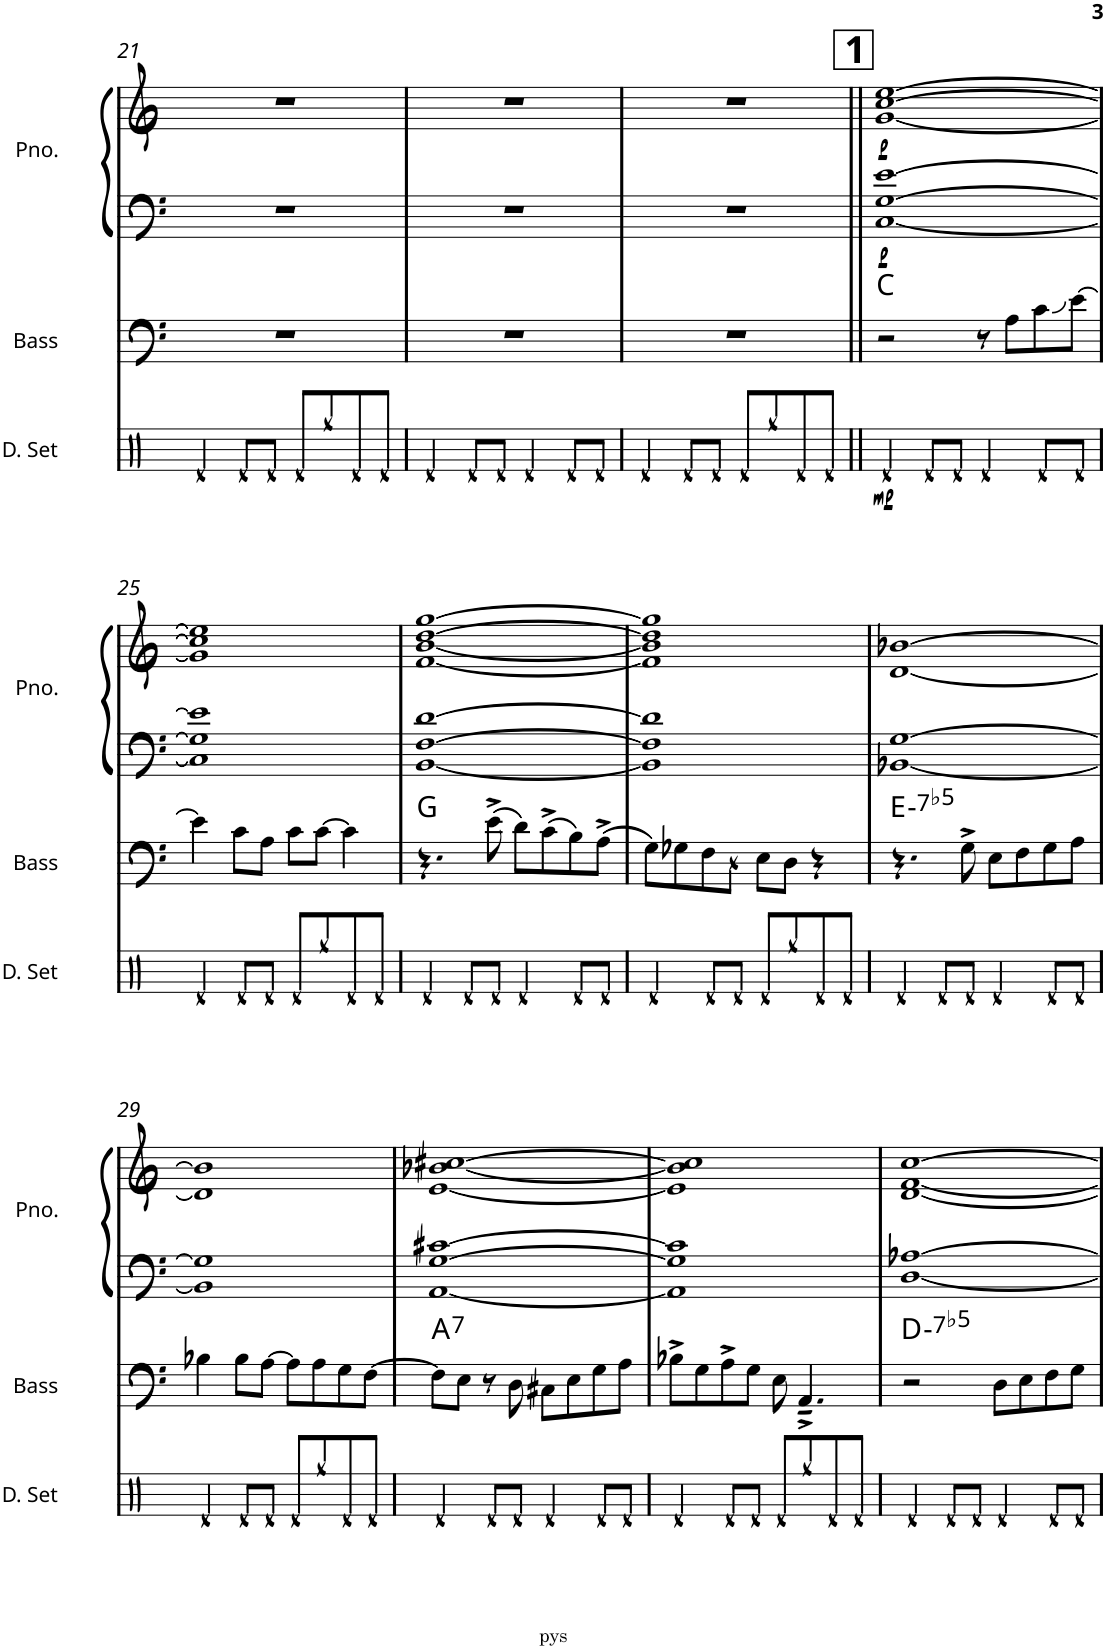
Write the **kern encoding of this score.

**kern	**dynam	**kern	**harte	**kern	**kern	**dynam
*part3	*part3	*part2	*part2	*part1	*part1	*part1
*staff4	*staff4	*staff3	*	*staff2	*staff1	*staff1/2
*I"Drumset	*	*I"Acoustic Bass	*	*I"Piano	*	*
*I'D. Set	*	*I'Bass	*	*I'Pno.	*	*
!!LO:PB:g=z
*clefX	*	*clefF4	*	*clefF4	*clefG2	*
*	*	*Trd7c12	*	*	*	*
*k[]	*	*k[]	*	*k[]	*k[]	*
*M4/4	*	*M4/4	*	*M4/4	*M4/4	*
=21	=21	=21	=21	=21	=21	=21
4Rd/	.	1r	.	1r	1r	.
8Rd/L	.	.	.	.	.	.
8Rd/J	.	.	.	.	.	.
8Rd/L	.	.	.	.	.	.
8Rgg/	.	.	.	.	.	.
8Rd/	.	.	.	.	.	.
8Rd/J	.	.	.	.	.	.
=22	=22	=22	=22	=22	=22	=22
4Rd/	.	1r	.	1r	1r	.
8Rd/L	.	.	.	.	.	.
8Rd/J	.	.	.	.	.	.
4Rd/	.	.	.	.	.	.
8Rd/L	.	.	.	.	.	.
8Rd/J	.	.	.	.	.	.
=23	=23	=23	=23	=23	=23	=23
4Rd/	.	1r	.	1r	1r	.
8Rd/L	.	.	.	.	.	.
8Rd/J	.	.	.	.	.	.
8Rd/L	.	.	.	.	.	.
8Rgg/	.	.	.	.	.	.
8Rd/	.	.	.	.	.	.
8Rd/J	.	.	.	.	.	.
!!LO:REH:place=s1:a:B:cj:fs=18:t=1
=24||	=24||	=24||	=24||	=24||	=24||	=24||
!	!LO:DY:b	!	!	!	!	!LO:DY:b=2
!	!	!	!	!	!	!LO:DY:n=1:b
4Rd/	mp	2r	C:maj	[1C [1G [1e	[1g [1cc [1ee	p p
8Rd/L	.	.	.	.	.	.
8Rd/J	.	.	.	.	.	.
4Rd/	.	8r	.	.	.	.
.	.	8A\L	.	.	.	.
8Rd/L	.	8c\	.	.	.	.
8Rd/J	.	[8e\J	.	.	.	.
!!LO:LB:g=z
=25	=25	=25	=25	=25	=25	=25
4Rd/	.	4e\]	.	1C] 1G] 1e]	1g] 1cc] 1ee]	.
8Rd/L	.	8c\L	.	.	.	.
8Rd/J	.	8A\J	.	.	.	.
8Rd/L	.	8c\L	.	.	.	.
8Rgg/	.	[8c\J	.	.	.	.
8Rd/	.	4c\]	.	.	.	.
8Rd/J	.	.	.	.	.	.
=26	=26	=26	=26	=26	=26	=26
4Rd/	.	4.r	G:maj	[1BB [1F [1d	[1f [1b [1dd [1gg	.
8Rd/L	.	.	.	.	.	.
8Rd/J	.	(8e^\	.	.	.	.
4Rd/	.	8d\L)	.	.	.	.
.	.	(8c^\	.	.	.	.
8Rd/L	.	8B\)	.	.	.	.
8Rd/J	.	(8A^\J	.	.	.	.
=27	=27	=27	=27	=27	=27	=27
4Rd/	.	8G\L)	.	1BB] 1F] 1d]	1f] 1b] 1dd] 1gg]	.
.	.	8G-X\	.	.	.	.
8Rd/L	.	8F\	.	.	.	.
8Rd/J	.	8D\J	.	.	.	.
8Rd/L	.	8E\L	.	.	.	.
8Rgg/	.	8D\J	.	.	.	.
8Rd/	.	4r	.	.	.	.
8Rd/J	.	.	.	.	.	.
=28	=28	=28	=28	=28	=28	=28
!	!	!	!LO:H:kt=-7b5	!	!	!
4Rd/	.	4.r	E:hdim7	[1BB-X [1G	[1d [1b-X	.
8Rd/L	.	.	.	.	.	.
8Rd/J	.	8G^\	.	.	.	.
4Rd/	.	8E\L	.	.	.	.
.	.	8F\	.	.	.	.
8Rd/L	.	8G\	.	.	.	.
8Rd/J	.	8A\J	.	.	.	.
!!LO:LB:g=z
=29	=29	=29	=29	=29	=29	=29
4Rd/	.	4B-X\	.	1BB-] 1G]	1d] 1b-]	.
8Rd/L	.	8B-\L	.	.	.	.
8Rd/J	.	[8A\J	.	.	.	.
8Rd/L	.	8A\L]	.	.	.	.
8Rgg/	.	8A\	.	.	.	.
8Rd/	.	8G\	.	.	.	.
8Rd/J	.	[8F\J	.	.	.	.
=30	=30	=30	=30	=30	=30	=30
!	!	!	!LO:H:kt=7	!	!	!
4Rd/	.	8F\L]	A:7	[1AA [1G [1c#X	[1e [1b-X [1cc#X	.
.	.	8E\J	.	.	.	.
8Rd/L	.	8r	.	.	.	.
8Rd/J	.	8D\	.	.	.	.
4Rd/	.	8C#X\L	.	.	.	.
.	.	8E\	.	.	.	.
8Rd/L	.	8G\	.	.	.	.
8Rd/J	.	8A\J	.	.	.	.
=31	=31	=31	=31	=31	=31	=31
4Rd/	.	8B-X^\L	.	1AA] 1G] 1c#]	1e] 1b-] 1cc#]	.
.	.	8G\	.	.	.	.
8Rd/L	.	8A^\	.	.	.	.
8Rd/J	.	8G\J	.	.	.	.
8Rd/L	.	8E\	.	.	.	.
8Rgg/	.	4.AA~^/	.	.	.	.
8Rd/	.	.	.	.	.	.
8Rd/J	.	.	.	.	.	.
=32	=32	=32	=32	=32	=32	=32
!	!	!	!LO:H:kt=-7b5	!	!	!
4Rd/	.	2r	D:hdim7	[1D [1A-X	[1d [1f [1cc	.
8Rd/L	.	.	.	.	.	.
8Rd/J	.	.	.	.	.	.
4Rd/	.	8D\L	.	.	.	.
.	.	8E\	.	.	.	.
8Rd/L	.	8F\	.	.	.	.
8Rd/J	.	8G\J	.	.	.	.
=	=	=	=	=	=	=
*-	*-	*-	*-	*-	*-	*-
